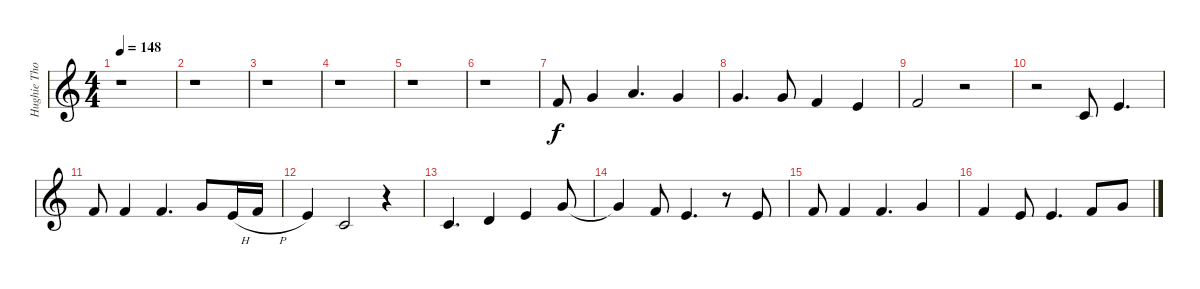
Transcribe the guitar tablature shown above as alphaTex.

\track ("Hughie Thomasson Vocals" "Hughie Tho") {instrument violin}
\staff {score}
\tuning (E4 B3 G3 D3 A2 E2) {hide}
\ts (4 4)
\tempo 148
\clef g2
\ks c
r.1{dy f} |
r.1 |
r.1 |
r.1 |
r.1 |
r.1 |
6.2.8 8.2.4 5.1.4{d} 8.2.4 |
8.2.4{d} 8.2.8 6.2.4 5.2.4 |
6.2.2 r.2 |
r.2 5.3.8 5.2.4{d} |
6.2.8 6.2.4 6.2.4{d} 8.2.8 5.2{h}.16 6.2{h}.16 |
5.2.4 5.3.2 r.4 |
5.3.4{d} 7.3.4 5.2.4 8.2.8 |
8.2{t}.4 6.2.8 5.2.4{d} r.8 5.2.8 |
6.2.8 6.2.4 6.2.4{d} 8.2.4 |
6.2.4 5.2.8 5.2.4{d} 6.2.8 8.2.8
